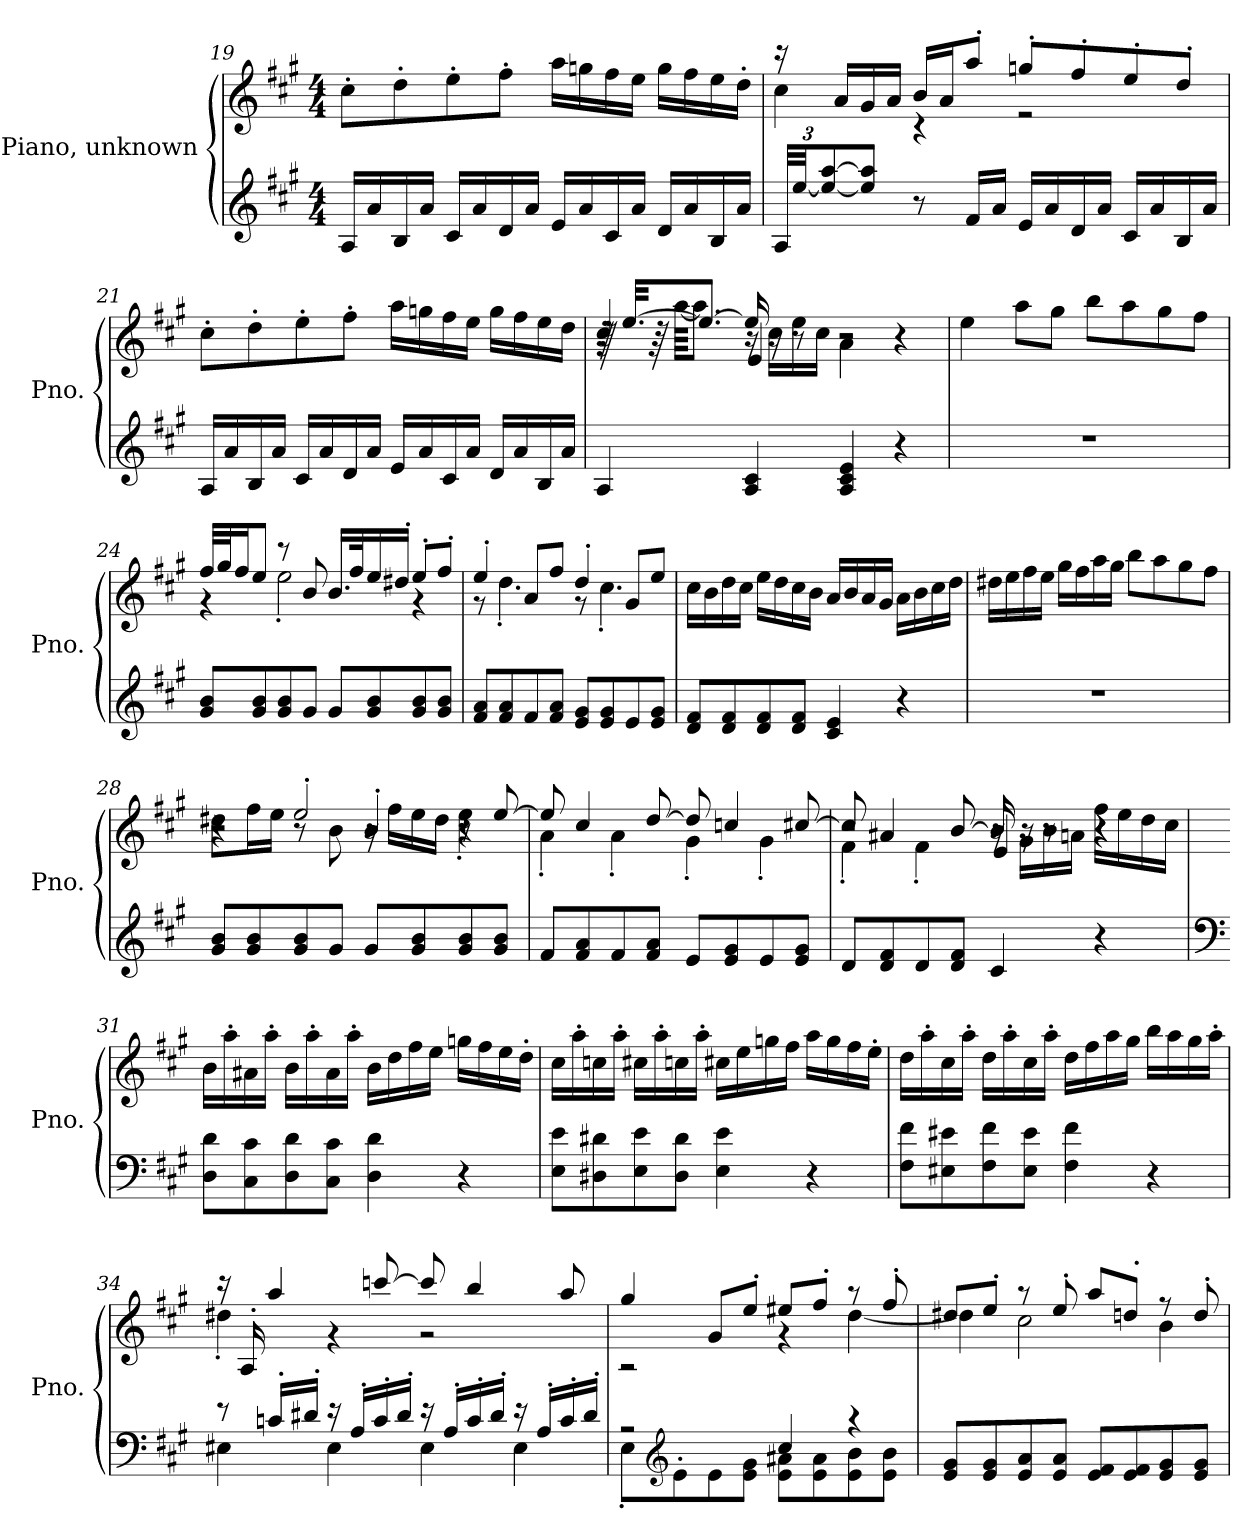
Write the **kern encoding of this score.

**kern	**kern
*part1	*part1
*staff2	*staff1
*I"Piano, unknown	*
*I'Pno.	*
!!LO:LB:g=z
*clefG2	*clefG2
*k[f#c#g#]	*k[f#c#g#]
*M4/4	*M4/4
=19	=19
16A/LL	8cc#'\L
16a/	.
16B/	8dd'\
16a/JJ	.
16c#/LL	8ee'\
16a/	.
16d/	8ff#'\J
16a/JJ	.
16e/LL	16aa\LL
16a/	16ggn\
16c#/	16ff#\
16a/JJ	16ee\JJ
16d/LL	16gg\LL
16a/	16ff#\
16B/	16ee\
16a/JJ	16dd'\JJ
=20	=20
*Xbrackettup	*
*	*^
48A/LLL	16r	4cc#\
[48ee/JJ	.	.
12ee/_ [12aa/	.	.
.	16a/LL	.
8ee/] 8aa/]J	16g#/	.
.	16a/JJ	.
8r	16b/LL	4r
.	16a/J	.
16f#/LL	8aa'/J	.
16a/JJ	.	.
16e/LL	8ggn'/L	2r
16a/	.	.
16d/	8ff#'/	.
16a/JJ	.	.
16c#/LL	8ee'/	.
16a/	.	.
16B/	8dd'/J	.
16a/JJ	.	.
*	*v	*v
!!LO:LB:g=z
=21	=21
16A/LL	8cc#'\L
16a/	.
16B/	8dd'\
16a/JJ	.
16c#/LL	8ee'\
16a/	.
16d/	8ff#'\J
16a/JJ	.
16e/LL	16aa\LL
16a/	16ggn\
16c#/	16ff#\
16a/JJ	16ee\JJ
16d/LL	16gg\LL
16a/	16ff#\
16B/	16ee\
16a/JJ	16dd\JJ
=22	=22
*	*^
*	*	*^
4A/	64r	32r	4cc#/
.	[32.ee/KKL	.	.
.	.	64r	.
.	.	[64aa\KKKL	.
.	8.ee/J_	8.aa\J]	.
4A/ 4c#/	16ee/]	16r	4e/
.	16r	16cc#\LL	.
.	8r	16ee\	.
.	.	16cc#\JJ	.
4A/ 4c#/ 4e/	2r	4a\	2r
4r	.	4r	.
*	*v	*v	*v
=23	=23
1r	4ee\
.	8aa\L
.	8gg#\J
.	8bb\L
.	8aa\
.	8gg#\
.	8ff#\J
!!LO:LB:g=z
=24	=24
*	*^
8g#/ 8b/L	32ff#/LLL	4r
.	32gg#/J	.
.	16ff#/J	.
8g#/ 8b/	8ee/J	.
8g#/ 8b/	8r	2ee'\
8g#/J	8b/	.
8g#/L	16.b/LL	.
.	32ff#/K	.
8g#/ 8b/	16ee/	.
.	16dd#X'/JJ	.
8g#/ 8b/	8ee'/L	4r
8g#/ 8b/J	8ff#'/J	.
=25	=25	=25
8f#/ 8a/L	4ee'/	8r
8f#/ 8a/	.	4.dd'\
8f#/	8a/L	.
8f#/ 8a/J	8ff#/J	.
8e/ 8g#/L	4dd'/	8r
8e/ 8g#/	.	4.cc#'\
8e/	8g#/L	.
8e/ 8g#/J	8ee/J	.
*	*v	*v
=26	=26
8d/ 8f#/L	16cc#\LL
.	16b\
8d/ 8f#/	16dd\
.	16cc#\JJ
8d/ 8f#/	16ee\LL
.	16dd\
8d/ 8f#/J	16cc#\
.	16b\JJ
4c#/ 4e/	16a/LL
.	16b/
.	16a/
.	16g#/JJ
4r	16a\LL
.	16b\
.	16cc#\
.	16dd\JJ
!!LO:LB:g=z
=27	=27
1r	16dd#X\LL
.	16ee\
.	16ff#\
.	16ee\JJ
.	16gg#\LL
.	16ff#\
.	16aa\
.	16gg#\JJ
.	8bb\L
.	8aa\
.	8gg#\
.	8ff#\J
=28	=28
*	*^
*	*	*^
8g#/ 8b/L	4r	8dd#X\L	2r
8g#/ 8b/	.	16ff#\L	.
.	.	16ee\JJ	.
8g#/ 8b/	2ee'/	8r	.
8g#/J	.	8b\	.
8g#/L	.	16r	4b'/
.	.	16ff#\LL	.
8g#/ 8b/	.	16ee\	.
.	.	16dd#\JJ	.
8g#/ 8b/	8r	4ee'\	4r
8g#/ 8b/J	[8ee/	.	.
*	*	*v	*v
=29	=29	=29
8f#/L	8ee/]	4a'\
8f#/ 8a/	4cc#/	.
8f#/	.	4a'\
8f#/ 8a/J	[8dd/	.
8e/L	8dd/]	4g#'\
8e/ 8g#/	4ccn/	.
8e/	.	4g#'\
8e/ 8g#/J	[8cc#X/	.
!!LO:LB:g=z
=30	=30	=30
*	*	*^
8d/L	8cc#/]	4f#'\	2r
8d/ 8f#/	4a#X/	.	.
8d/	.	4f#'\	.
8d/ 8f#/J	[8b/	.	.
4c#/	16b/]	16r	4e/
.	16r	16g#\LL	.
.	8r	16b\	.
.	.	16an\JJ	.
4r	4r	16ff#\LL	4r
.	.	16ee\	.
.	.	16dd\	.
.	.	16cc#\JJ	.
*	*v	*v	*v
=31	=31
*clefF4	*
8D\ 8d\L	16b\LL
.	16aa'\
8C#\ 8c#\	16a#X\
.	16aa'\JJ
8D\ 8d\	16b\LL
.	16aa'\
8C#\ 8c#\J	16a#\
.	16aa'\JJ
4D\ 4d\	16b\LL
.	16dd\
.	16ff#\
.	16ee\JJ
4r	16ggn\LL
.	16ff#\
.	16ee\
.	16dd'\JJ
!!LO:PB:g=z
=32	=32
8E\ 8e\L	16cc#\LL
.	16aa'\
8D#X\ 8d#X\	16ccn\
.	16aa'\JJ
8E\ 8e\	16cc#X\LL
.	16aa'\
8D#\ 8d#\J	16ccn\
.	16aa'\JJ
4E\ 4e\	16cc#X\LL
.	16ee\
.	16ggn\
.	16ff#\JJ
4r	16aa\LL
.	16gg\
.	16ff#\
.	16ee'\JJ
=33	=33
8F#\ 8f#\L	16dd\LL
.	16aa'\
8E#X\ 8e#X\	16cc#\
.	16aa'\JJ
8F#\ 8f#\	16dd\LL
.	16aa'\
8E#\ 8e#\J	16cc#\
.	16aa'\JJ
4F#\ 4f#\	16dd\LL
.	16ff#\
.	16aa\
.	16gg#\JJ
4r	16bb\LL
.	16aa\
.	16gg#\
.	16aa'\JJ
!!LO:LB:g=z
=34	=34
*^	*^
8r	4E#X\	16r	4dd#X'\
.	.	16A'/	.
16cn'/LL	.	4aa/	.
16d#X'/JJ	.	.	.
16r	4E#\	.	4r
16A'/LL	.	.	.
16c'/	.	[8cccn/	.
16d#'/JJ	.	.	.
16r	4E#\	8ccc/]	2r
16A'/LL	.	.	.
16c'/	.	4bb/	.
16d#'/JJ	.	.	.
16r	4E#\	.	.
16A'/LL	.	.	.
16c'/	.	8aa/	.
16d#'/JJ	.	.	.
=35	=35	=35	=35
2r	8E'\L	4gg#/	2r
*clefG2	*	*	*
.	8e'\	.	.
.	8e\	8g#/L	.
.	8e\ 8g#\J	8ee'/J	.
4cc#/	8e\ 8a#X\L	8ee#X/L	4r
.	8e\ 8a#\	8ff#'/J	.
4r	8e\ 8b\	8r	[4dd\
.	8e\ 8b\J	8ff#'/	.
*v	*v	*	*
=36	=36	=36
8e/ 8g#/L	8dd#X/L	4dd\]
8e/ 8g#/	8ee'/J	.
8e/ 8a/	8r	2cc#\
8e/ 8a/J	8ee'/	.
8e/ 8f#/L	8aa/L	.
8e/ 8f#/	8ddn'/J	.
8e/ 8g#/	8r	4b\
8e/ 8g#/J	8dd'/	.
*	*v	*v
=	=
*-	*-
